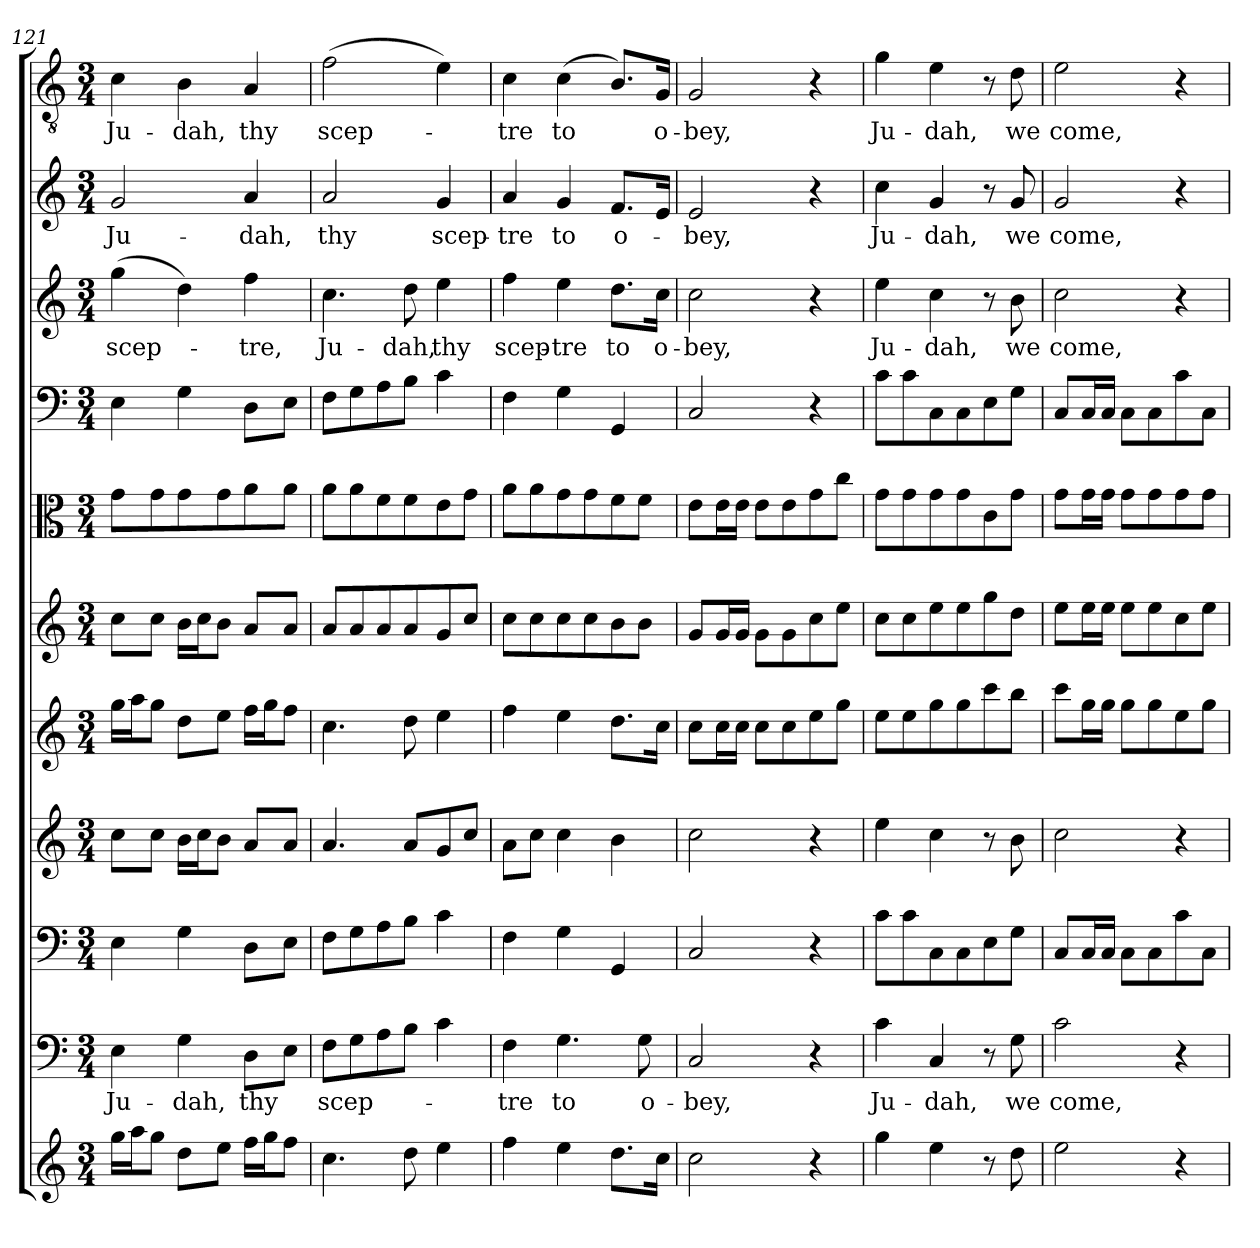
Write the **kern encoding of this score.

**kern	**kern	**text	**kern	**kern	**kern	**kern	**kern	**kern	**kern	**text	**kern	**text	**kern	**text
*part11	*part10	*part10	*part9	*part8	*part7	*part6	*part5	*part4	*part3	*part3	*part2	*part2	*part1	*part1
*staff11	*staff10	*staff10	*staff9	*staff8	*staff7	*staff6	*staff5	*staff4	*staff3	*staff3	*staff2	*staff2	*staff1	*staff1
*clefG2	*clefF4	*	*clefF4	*clefG2	*clefG2	*clefG2	*clefC3	*clefF4	*clefG2	*	*clefG2	*	*clefGv2	*
*k[]	*k[]	*	*k[]	*k[]	*k[]	*k[]	*k[]	*k[]	*k[]	*	*k[]	*	*k[]	*
*C:	*C:	*	*C:	*C:	*C:	*C:	*C:	*C:	*C:	*	*C:	*	*C:	*
*M3/4	*M3/4	*	*M3/4	*M3/4	*M3/4	*M3/4	*M3/4	*M3/4	*M3/4	*	*M3/4	*	*M3/4	*
=121	=121	=121	=121	=121	=121	=121	=121	=121	=121	=121	=121	=121	=121	=121
16gg\LL	4E\	Ju-	4E\	8cc\L	16gg\LL	8cc\L	8g\L	4E\	(4gg\	scep-	2g/	Ju-	4c\	Ju-
16aa\J	.	.	.	.	16aa\J	.	.	.	.	.	.	.	.	.
8gg\J	.	.	.	8cc\J	8gg\J	8cc\J	8g\	.	.	.	.	.	.	.
8dd\L	4G\	-dah,	4G\	16b\LL	8dd\L	16b\LL	8g\	4G\	4dd\)	.	.	.	4B\	-dah,
.	.	.	.	16cc\J	.	16cc\J	.	.	.	.	.	.	.	.
8ee\J	.	.	.	8b\J	8ee\J	8b\J	8g\	.	.	.	.	.	.	.
16ff\LL	8D\L	thy	8D\L	8a/L	16ff\LL	8a/L	8a\	8D\L	4ff\	-tre,	4a/	-dah,	4A/	thy
16gg\J	.	.	.	.	16gg\J	.	.	.	.	.	.	.	.	.
8ff\J	8E\J	.	8E\J	8a/J	8ff\J	8a/J	8a\J	8E\J	.	.	.	.	.	.
=122	=122	=122	=122	=122	=122	=122	=122	=122	=122	=122	=122	=122	=122	=122
4.cc\	8F\L	scep-	8F\L	4.a/	4.cc\	8a/L	8a\L	8F\L	4.cc\	Ju-	2a/	thy	(2f\	scep-
.	8G\	.	8G\	.	.	8a/	8a\	8G\	.	.	.	.	.	.
.	8A\	.	8A\	.	.	8a/	8f\	8A\	.	.	.	.	.	.
8dd\	8B\J	.	8B\J	8a/L	8dd\	8a/	8f\	8B\J	8dd\	-dah,	.	.	.	.
4ee\	4c\	.	4c\	8g/	4ee\	8g/	8e\	4c\	4ee\	thy	4g/	scep-	4e\)	.
.	.	.	.	8cc/J	.	8cc/J	8g\J	.	.	.	.	.	.	.
=123	=123	=123	=123	=123	=123	=123	=123	=123	=123	=123	=123	=123	=123	=123
4ff\	4F\	-tre	4F\	8a\L	4ff\	8cc\L	8a\L	4F\	4ff\	scep-	4a/	-tre	4c\	-tre
.	.	.	.	8cc\J	.	8cc\	8a\	.	.	.	.	.	.	.
4ee\	4.G\	to	4G\	4cc\	4ee\	8cc\	8g\	4G\	4ee\	-tre	4g/	to	(4c\	to
.	.	.	.	.	.	8cc\	8g\	.	.	.	.	.	.	.
8.dd\L	.	.	4GG/	4b\	8.dd\L	8b\	8f\	4GG/	8.dd\L	to	8.f/L	o-	8.B/L)	.
.	8G\	o-	.	.	.	8b\J	8f\J	.	.	.	.	.	.	.
16cc\Jk	.	.	.	.	16cc\Jk	.	.	.	16cc\Jk	o-	16e/Jk	.	16G/Jk	o-
=124	=124	=124	=124	=124	=124	=124	=124	=124	=124	=124	=124	=124	=124	=124
2cc\	2C/	-bey,	2C/	2cc\	8cc\L	8g/L	8e\L	2C/	2cc\	-bey,	2e/	-bey,	2G/	-bey,
.	.	.	.	.	16cc\L	16g/L	16e\L	.	.	.	.	.	.	.
.	.	.	.	.	16cc\JJ	16g/JJ	16e\JJ	.	.	.	.	.	.	.
.	.	.	.	.	8cc\L	8g\L	8e\L	.	.	.	.	.	.	.
.	.	.	.	.	8cc\	8g\	8e\	.	.	.	.	.	.	.
4r	4r	.	4r	4r	8ee\	8cc\	8g\	4r	4r	.	4r	.	4r	.
.	.	.	.	.	8gg\J	8ee\J	8cc\J	.	.	.	.	.	.	.
=125	=125	=125	=125	=125	=125	=125	=125	=125	=125	=125	=125	=125	=125	=125
4gg\	4c\	Ju-	8c\L	4ee\	8ee\L	8cc\L	8g\L	8c\L	4ee\	Ju-	4cc\	Ju-	4g\	Ju-
.	.	.	8c\	.	8ee\	8cc\	8g\	8c\	.	.	.	.	.	.
4ee\	4C/	-dah,	8C\	4cc\	8gg\	8ee\	8g\	8C\	4cc\	-dah,	4g/	-dah,	4e\	-dah,
.	.	.	8C\	.	8gg\	8ee\	8g\	8C\	.	.	.	.	.	.
8r	8r	.	8E\	8r	8ccc\	8gg\	8c\	8E\	8r	.	8r	.	8r	.
8dd\	8G\	we	8G\J	8b\	8bb\J	8dd\J	8g\J	8G\J	8b\	we	8g/	we	8d\	we
=126	=126	=126	=126	=126	=126	=126	=126	=126	=126	=126	=126	=126	=126	=126
2ee\	2c\	come,	8C/L	2cc\	8ccc\L	8ee\L	8g\L	8C/L	2cc\	come,	2g/	come,	2e\	come,
.	.	.	16C/L	.	16gg\L	16ee\L	16g\L	16C/L	.	.	.	.	.	.
.	.	.	16C/JJ	.	16gg\JJ	16ee\JJ	16g\JJ	16C/JJ	.	.	.	.	.	.
.	.	.	8C\L	.	8gg\L	8ee\L	8g\L	8C\L	.	.	.	.	.	.
.	.	.	8C\	.	8gg\	8ee\	8g\	8C\	.	.	.	.	.	.
4r	4r	.	8c\	4r	8ee\	8cc\	8g\	8c\	4r	.	4r	.	4r	.
.	.	.	8C\J	.	8gg\J	8ee\J	8g\J	8C\J	.	.	.	.	.	.
=	=	=	=	=	=	=	=	=	=	=	=	=	=	=
*-	*-	*-	*-	*-	*-	*-	*-	*-	*-	*-	*-	*-	*-	*-
